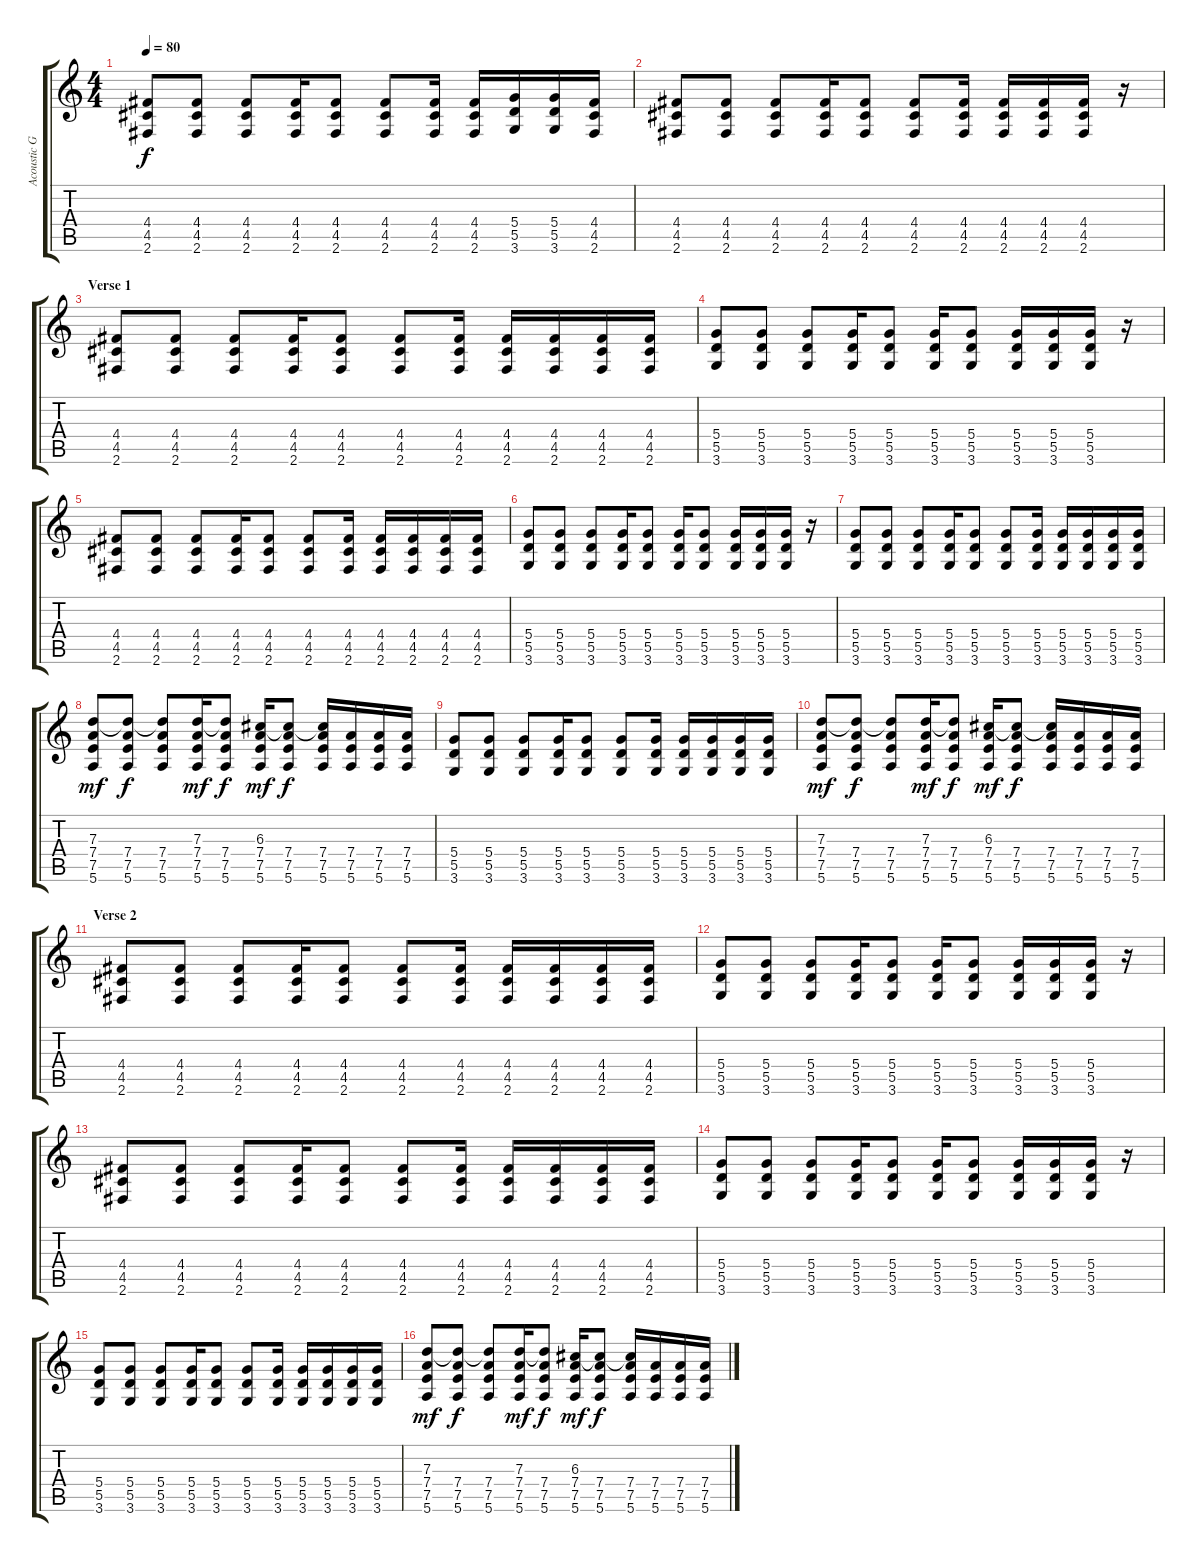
\track ("Acoustic Guitar" "Acoustic G") {instrument acousticguitarsteel}
\staff {score tabs}
\tuning (E4 B3 G3 D3 A2 E2) {hide}
\ts (4 4)
\tempo 80
\clef g2
\ks c
(4.4 4.5 2.6).8{dy f instrument acousticguitarsteel} (4.4 4.5 2.6).8 (4.4 4.5 2.6).8 (4.4 4.5 2.6).16 (4.4 4.5 2.6).8 (4.4 4.5 2.6).8 (4.4 4.5 2.6).16 (4.4 4.5 2.6).16 (5.4 5.5 3.6).16 (5.4 5.5 3.6).16 (4.4 4.5 2.6).16 |
(4.4 4.5 2.6).8 (4.4 4.5 2.6).8 (4.4 4.5 2.6).8 (4.4 4.5 2.6).16 (4.4 4.5 2.6).8 (4.4 4.5 2.6).8 (4.4 4.5 2.6).16 (4.4 4.5 2.6).16 (4.4 4.5 2.6).16 (4.4 4.5 2.6).16 r.16 |
\section ("" "Verse 1")
(4.4 4.5 2.6).8 (4.4 4.5 2.6).8 (4.4 4.5 2.6).8 (4.4 4.5 2.6).16 (4.4 4.5 2.6).8 (4.4 4.5 2.6).8 (4.4 4.5 2.6).16 (4.4 4.5 2.6).16 (4.4 4.5 2.6).16 (4.4 4.5 2.6).16 (4.4 4.5 2.6).16 |
(5.4 5.5 3.6).8 (5.4 5.5 3.6).8 (5.4 5.5 3.6).8 (5.4 5.5 3.6).16 (5.4 5.5 3.6).8 (5.4 5.5 3.6).16 (5.4 5.5 3.6).8 (5.4 5.5 3.6).16 (5.4 5.5 3.6).16 (5.4 5.5 3.6).16 r.16 |
(4.4 4.5 2.6).8 (4.4 4.5 2.6).8 (4.4 4.5 2.6).8 (4.4 4.5 2.6).16 (4.4 4.5 2.6).8 (4.4 4.5 2.6).8 (4.4 4.5 2.6).16 (4.4 4.5 2.6).16 (4.4 4.5 2.6).16 (4.4 4.5 2.6).16 (4.4 4.5 2.6).16 |
(5.4 5.5 3.6).8 (5.4 5.5 3.6).8 (5.4 5.5 3.6).8 (5.4 5.5 3.6).16 (5.4 5.5 3.6).8 (5.4 5.5 3.6).16 (5.4 5.5 3.6).8 (5.4 5.5 3.6).16 (5.4 5.5 3.6).16 (5.4 5.5 3.6).16 r.16 |
(5.4 5.5 3.6).8 (5.4 5.5 3.6).8 (5.4 5.5 3.6).8 (5.4 5.5 3.6).16 (5.4 5.5 3.6).8 (5.4 5.5 3.6).8 (5.4 5.5 3.6).16 (5.4 5.5 3.6).16 (5.4 5.5 3.6).16 (5.4 5.5 3.6).16 (5.4 5.5 3.6).16 |
(7.3 7.4 7.5 5.6).8{dy mf} (7.3{t} 7.4 7.5 5.6).8{dy f} (7.3{t} 7.4 7.5 5.6).8 (7.3 7.4 7.5 5.6).16{dy mf} (7.3{t} 7.4 7.5 5.6).8{dy f} (6.3 7.4 7.5 5.6).16{dy mf} (6.3{t} 7.4 7.5 5.6).8{dy f} (6.3{t} 7.4 7.5 5.6).16 (7.4 7.5 5.6).16 (7.4 7.5 5.6).16 (7.4 7.5 5.6).16 |
(5.4 5.5 3.6).8 (5.4 5.5 3.6).8 (5.4 5.5 3.6).8 (5.4 5.5 3.6).16 (5.4 5.5 3.6).8 (5.4 5.5 3.6).8 (5.4 5.5 3.6).16 (5.4 5.5 3.6).16 (5.4 5.5 3.6).16 (5.4 5.5 3.6).16 (5.4 5.5 3.6).16 |
(7.3 7.4 7.5 5.6).8{dy mf} (7.3{t} 7.4 7.5 5.6).8{dy f} (7.3{t} 7.4 7.5 5.6).8 (7.3 7.4 7.5 5.6).16{dy mf} (7.3{t} 7.4 7.5 5.6).8{dy f} (6.3 7.4 7.5 5.6).16{dy mf} (6.3{t} 7.4 7.5 5.6).8{dy f} (6.3{t} 7.4 7.5 5.6).16 (7.4 7.5 5.6).16 (7.4 7.5 5.6).16 (7.4 7.5 5.6).16 |
\section ("" "Verse 2")
(4.4 4.5 2.6).8 (4.4 4.5 2.6).8 (4.4 4.5 2.6).8 (4.4 4.5 2.6).16 (4.4 4.5 2.6).8 (4.4 4.5 2.6).8 (4.4 4.5 2.6).16 (4.4 4.5 2.6).16 (4.4 4.5 2.6).16 (4.4 4.5 2.6).16 (4.4 4.5 2.6).16 |
(5.4 5.5 3.6).8 (5.4 5.5 3.6).8 (5.4 5.5 3.6).8 (5.4 5.5 3.6).16 (5.4 5.5 3.6).8 (5.4 5.5 3.6).16 (5.4 5.5 3.6).8 (5.4 5.5 3.6).16 (5.4 5.5 3.6).16 (5.4 5.5 3.6).16 r.16 |
(4.4 4.5 2.6).8 (4.4 4.5 2.6).8 (4.4 4.5 2.6).8 (4.4 4.5 2.6).16 (4.4 4.5 2.6).8 (4.4 4.5 2.6).8 (4.4 4.5 2.6).16 (4.4 4.5 2.6).16 (4.4 4.5 2.6).16 (4.4 4.5 2.6).16 (4.4 4.5 2.6).16 |
(5.4 5.5 3.6).8 (5.4 5.5 3.6).8 (5.4 5.5 3.6).8 (5.4 5.5 3.6).16 (5.4 5.5 3.6).8 (5.4 5.5 3.6).16 (5.4 5.5 3.6).8 (5.4 5.5 3.6).16 (5.4 5.5 3.6).16 (5.4 5.5 3.6).16 r.16 |
(5.4 5.5 3.6).8 (5.4 5.5 3.6).8 (5.4 5.5 3.6).8 (5.4 5.5 3.6).16 (5.4 5.5 3.6).8 (5.4 5.5 3.6).8 (5.4 5.5 3.6).16 (5.4 5.5 3.6).16 (5.4 5.5 3.6).16 (5.4 5.5 3.6).16 (5.4 5.5 3.6).16 |
(7.3 7.4 7.5 5.6).8{dy mf} (7.3{t} 7.4 7.5 5.6).8{dy f} (7.3{t} 7.4 7.5 5.6).8 (7.3 7.4 7.5 5.6).16{dy mf} (7.3{t} 7.4 7.5 5.6).8{dy f} (6.3 7.4 7.5 5.6).16{dy mf} (6.3{t} 7.4 7.5 5.6).8{dy f} (6.3{t} 7.4 7.5 5.6).16 (7.4 7.5 5.6).16 (7.4 7.5 5.6).16 (7.4 7.5 5.6).16
